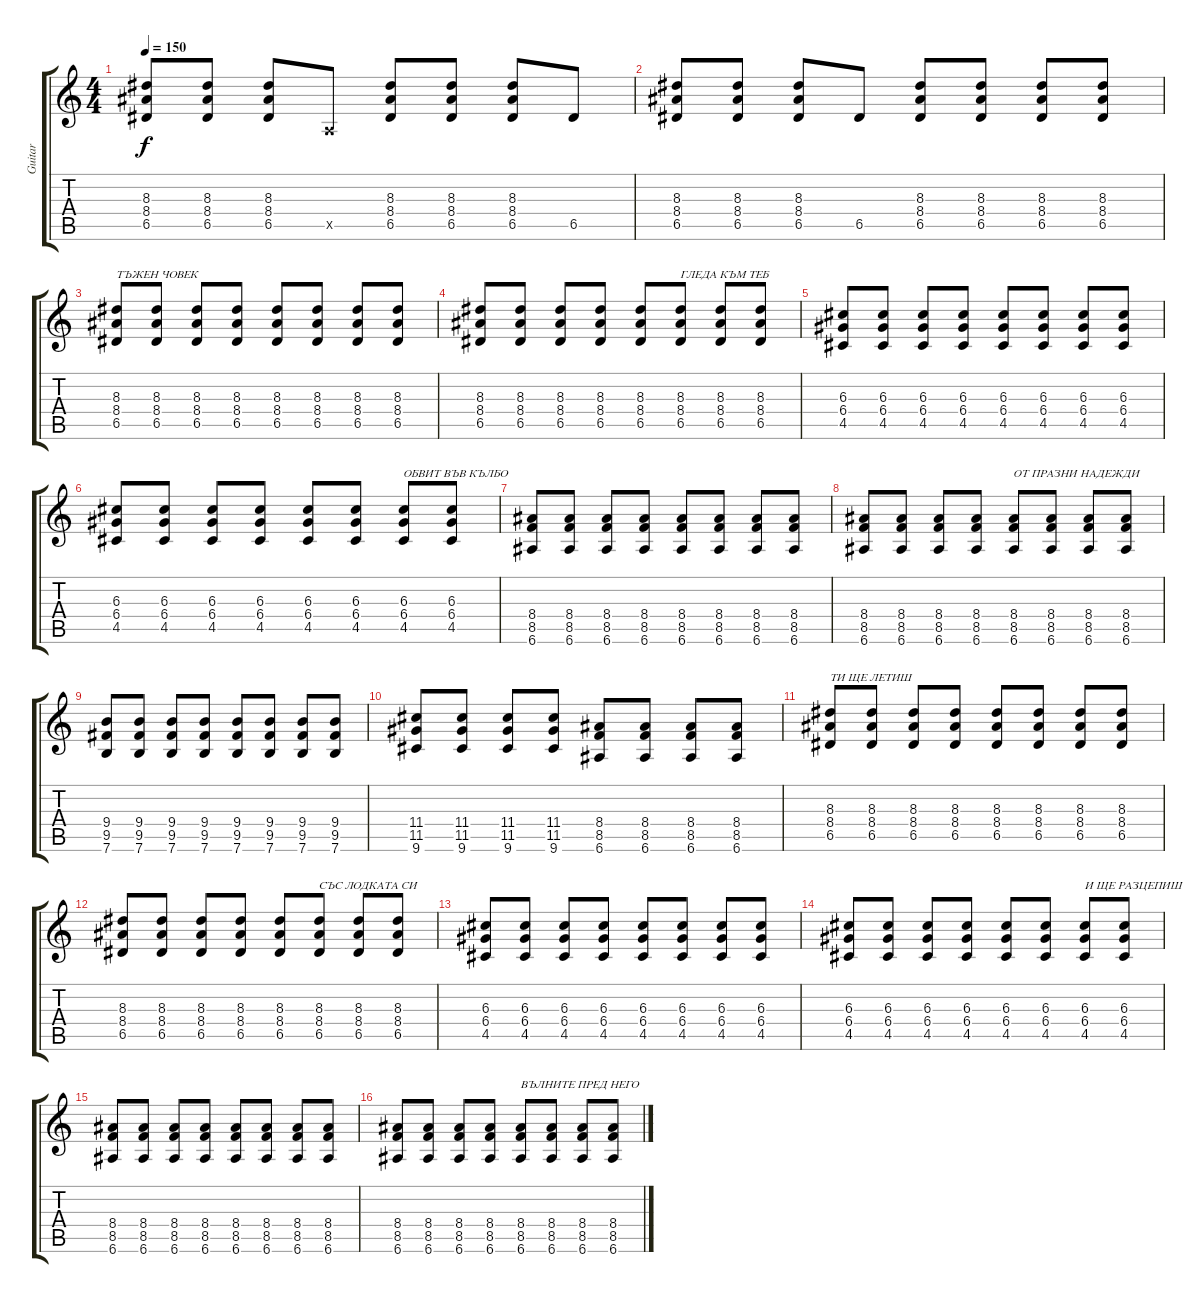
\track ("Guitar" "Guitar") {instrument acousticguitarnylon}
\staff {score tabs}
\tuning (E4 B3 G3 D3 A2 E2) {hide}
\ts (4 4)
\tempo 150
\clef g2
\ks c
(8.3 8.4 6.5).8{dy f} (8.3 8.4 6.5).8 (8.3 8.4 6.5).8 0.5{x}.8 (8.3 8.4 6.5).8 (8.3 8.4 6.5).8 (8.3 8.4 6.5).8 6.5.8 |
(8.3 8.4 6.5).8 (8.3 8.4 6.5).8 (8.3 8.4 6.5).8 6.5.8 (8.3 8.4 6.5).8 (8.3 8.4 6.5).8 (8.3 8.4 6.5).8 (8.3 8.4 6.5).8 |
(8.3 8.4 6.5).8{txt "ТЪЖЕН ЧОВЕК"} (8.3 8.4 6.5).8 (8.3 8.4 6.5).8 (8.3 8.4 6.5).8 (8.3 8.4 6.5).8 (8.3 8.4 6.5).8 (8.3 8.4 6.5).8 (8.3 8.4 6.5).8 |
(8.3 8.4 6.5).8 (8.3 8.4 6.5).8 (8.3 8.4 6.5).8 (8.3 8.4 6.5).8 (8.3 8.4 6.5).8 (8.3 8.4 6.5).8{txt "ГЛЕДА КЪМ ТЕБ"} (8.3 8.4 6.5).8 (8.3 8.4 6.5).8 |
(6.3 6.4 4.5).8 (6.3 6.4 4.5).8 (6.3 6.4 4.5).8 (6.3 6.4 4.5).8 (6.3 6.4 4.5).8 (6.3 6.4 4.5).8 (6.3 6.4 4.5).8 (6.3 6.4 4.5).8 |
(6.3 6.4 4.5).8 (6.3 6.4 4.5).8 (6.3 6.4 4.5).8 (6.3 6.4 4.5).8 (6.3 6.4 4.5).8 (6.3 6.4 4.5).8 (6.3 6.4 4.5).8{txt "ОБВИТ ВЪВ КЪЛБО"} (6.3 6.4 4.5).8 |
(8.4 8.5 6.6).8 (8.4 8.5 6.6).8 (8.4 8.5 6.6).8 (8.4 8.5 6.6).8 (8.4 8.5 6.6).8 (8.4 8.5 6.6).8 (8.4 8.5 6.6).8 (8.4 8.5 6.6).8 |
(8.4 8.5 6.6).8 (8.4 8.5 6.6).8 (8.4 8.5 6.6).8 (8.4 8.5 6.6).8 (8.4 8.5 6.6).8{txt "ОТ ПРАЗНИ НАДЕЖДИ"} (8.4 8.5 6.6).8 (8.4 8.5 6.6).8 (8.4 8.5 6.6).8 |
(9.4 9.5 7.6).8 (9.4 9.5 7.6).8 (9.4 9.5 7.6).8 (9.4 9.5 7.6).8 (9.4 9.5 7.6).8 (9.4 9.5 7.6).8 (9.4 9.5 7.6).8 (9.4 9.5 7.6).8 |
(11.4 11.5 9.6).8 (11.4 11.5 9.6).8 (11.4 11.5 9.6).8 (11.4 11.5 9.6).8 (8.4 8.5 6.6).8 (8.4 8.5 6.6).8 (8.4 8.5 6.6).8 (8.4 8.5 6.6).8 |
(8.3 8.4 6.5).8{txt "ТИ ЩЕ ЛЕТИШ"} (8.3 8.4 6.5).8 (8.3 8.4 6.5).8 (8.3 8.4 6.5).8 (8.3 8.4 6.5).8 (8.3 8.4 6.5).8 (8.3 8.4 6.5).8 (8.3 8.4 6.5).8 |
(8.3 8.4 6.5).8 (8.3 8.4 6.5).8 (8.3 8.4 6.5).8 (8.3 8.4 6.5).8 (8.3 8.4 6.5).8 (8.3 8.4 6.5).8{txt "СЪС ЛОДКАТА СИ"} (8.3 8.4 6.5).8 (8.3 8.4 6.5).8 |
(6.3 6.4 4.5).8 (6.3 6.4 4.5).8 (6.3 6.4 4.5).8 (6.3 6.4 4.5).8 (6.3 6.4 4.5).8 (6.3 6.4 4.5).8 (6.3 6.4 4.5).8 (6.3 6.4 4.5).8 |
(6.3 6.4 4.5).8 (6.3 6.4 4.5).8 (6.3 6.4 4.5).8 (6.3 6.4 4.5).8 (6.3 6.4 4.5).8 (6.3 6.4 4.5).8 (6.3 6.4 4.5).8{txt "И ЩЕ РАЗЦЕПИШ"} (6.3 6.4 4.5).8 |
(8.4 8.5 6.6).8 (8.4 8.5 6.6).8 (8.4 8.5 6.6).8 (8.4 8.5 6.6).8 (8.4 8.5 6.6).8 (8.4 8.5 6.6).8 (8.4 8.5 6.6).8 (8.4 8.5 6.6).8 |
(8.4 8.5 6.6).8 (8.4 8.5 6.6).8 (8.4 8.5 6.6).8 (8.4 8.5 6.6).8 (8.4 8.5 6.6).8{txt "ВЪЛНИТЕ ПРЕД НЕГО"} (8.4 8.5 6.6).8 (8.4 8.5 6.6).8 (8.4 8.5 6.6).8
